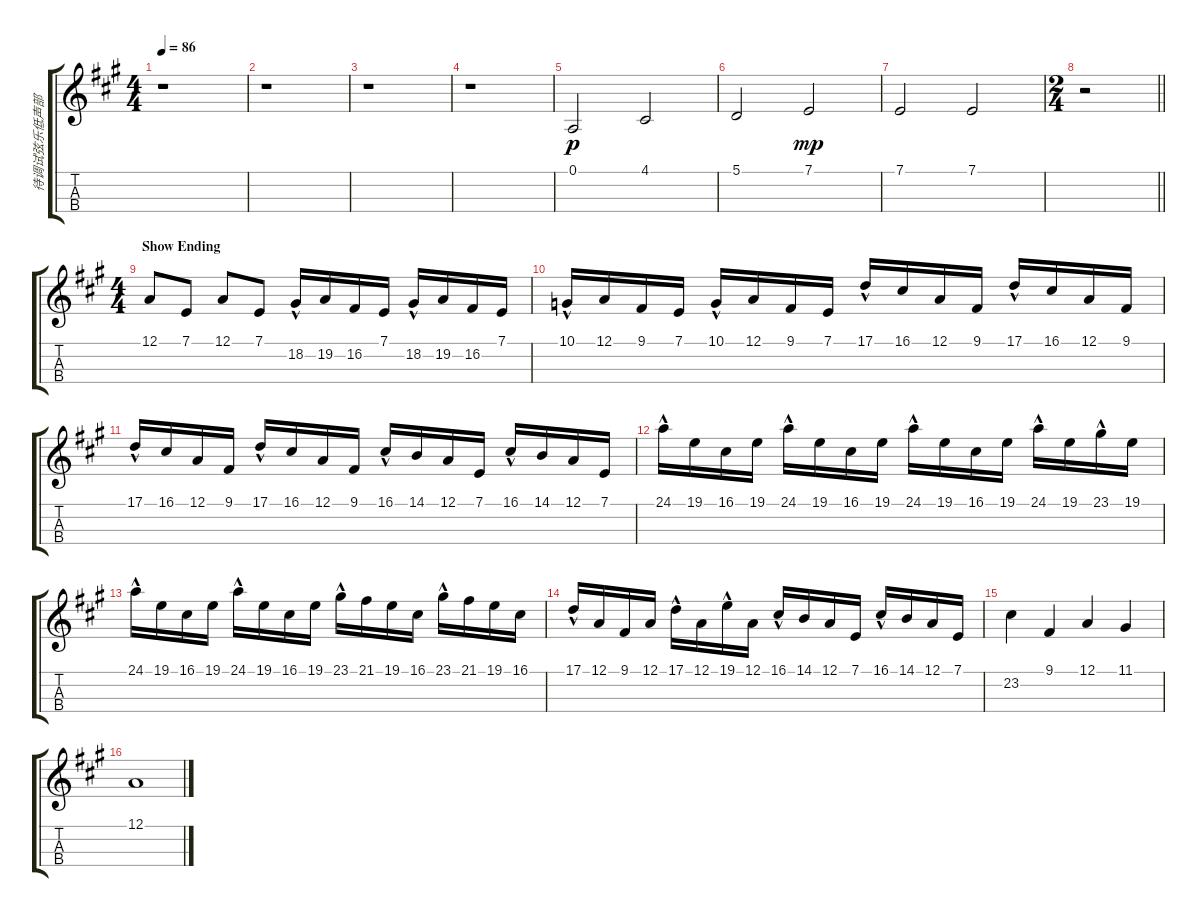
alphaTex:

\track ("待调试弦乐低声部" "待调试弦乐低声部") {instrument cello}
\staff {score tabs}
\tuning (A3 D3 G2 C2) {hide}
\ts (4 4)
\tempo 86
\clef g2
\ks a
r.1{dy mf} |
r.1 |
r.1 |
r.1 |
0.1.2{dy p} 4.1.2 |
5.1.2 7.1.2{dy mp} |
7.1.2 7.1.2 |
\ts (2 4)
\barLineRight lightlight
r.2 |
\ts (4 4)
\section ("" "Show Ending")
12.1.8 7.1.8 12.1.8 7.1.8 18.2{hac}.16 19.2.16 16.2.16 7.1.16 18.2{hac}.16 19.2.16 16.2.16 7.1.16 |
10.1{hac}.16 12.1.16 9.1.16 7.1.16 10.1{hac}.16 12.1.16 9.1.16 7.1.16 17.1{hac}.16 16.1.16 12.1.16 9.1.16 17.1{hac}.16 16.1.16 12.1.16 9.1.16 |
17.1{hac}.16 16.1.16 12.1.16 9.1.16 17.1{hac}.16 16.1.16 12.1.16 9.1.16 16.1{hac}.16 14.1.16 12.1.16 7.1.16 16.1{hac}.16 14.1.16 12.1.16 7.1.16 |
24.1{hac}.16 19.1.16 16.1.16 19.1.16 24.1{hac}.16 19.1.16 16.1.16 19.1.16 24.1{hac}.16 19.1.16 16.1.16 19.1.16 24.1{hac}.16 19.1.16 23.1{hac}.16 19.1.16 |
24.1{hac}.16 19.1.16 16.1.16 19.1.16 24.1{hac}.16 19.1.16 16.1.16 19.1.16 23.1{hac}.16 21.1.16 19.1.16 16.1.16 23.1{hac}.16 21.1.16 19.1.16 16.1.16 |
17.1{hac}.16 12.1.16 9.1.16 12.1.16 17.1{hac}.16 12.1.16 19.1{hac}.16 12.1.16 16.1{hac}.16 14.1.16 12.1.16 7.1.16 16.1{hac}.16 14.1.16 12.1.16 7.1.16 |
\section ("" "")
23.2.4 9.1.4 12.1.4 11.1.4 |
12.1.1
